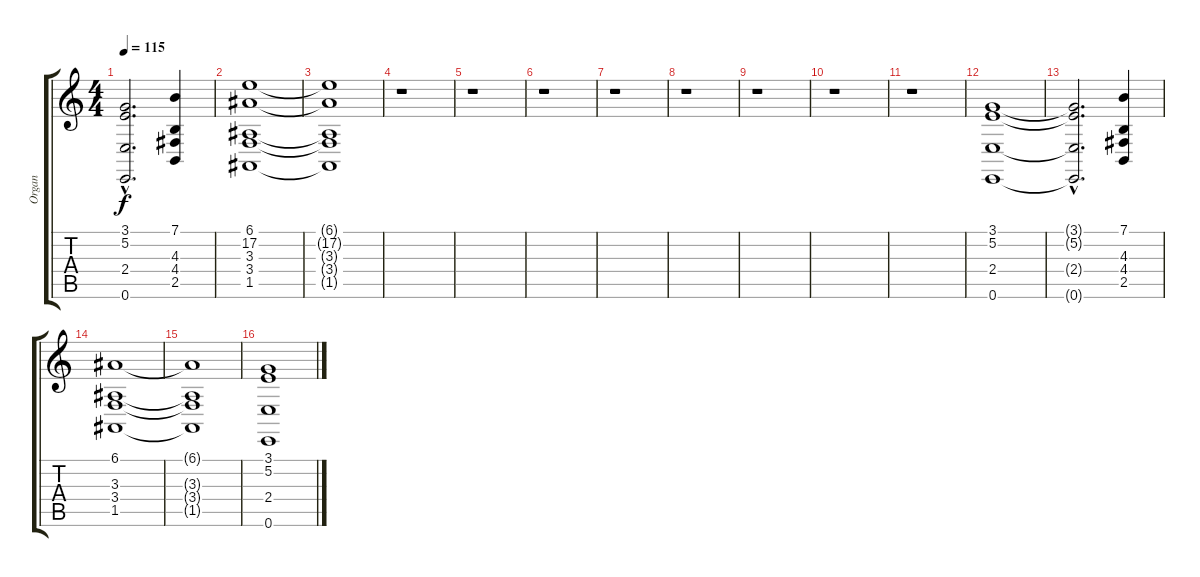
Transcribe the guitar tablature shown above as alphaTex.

\track ("Organ" "Organ") {instrument churchorgan}
\staff {score tabs}
\tuning (E4 B3 G3 D3 A2 E2) {hide}
\ts (4 4)
\tempo 115
\clef g2
\ks c
(3.1{hac t} 5.2{hac t} 2.4{hac t} 0.6{hac t}).2{d dy f} (7.1 4.3 4.4 2.5).4 |
(6.1 17.2 3.3 3.4 1.5).1 |
(6.1{t} 17.2{t} 3.3{t} 3.4{t} 1.5{t}).1 |
r.1 |
r.1 |
r.1 |
r.1 |
r.1 |
r.1 |
r.1 |
r.1 |
(3.1 5.2 2.4 0.6).1 |
(3.1{hac t} 5.2{hac t} 2.4{hac t} 0.6{hac t}).2{d} (7.1 4.3 4.4 2.5).4 |
(6.1 3.3 3.4 1.5).1 |
(6.1{t} 3.3{t} 3.4{t} 1.5{t}).1 |
(3.1 5.2 2.4 0.6).1
